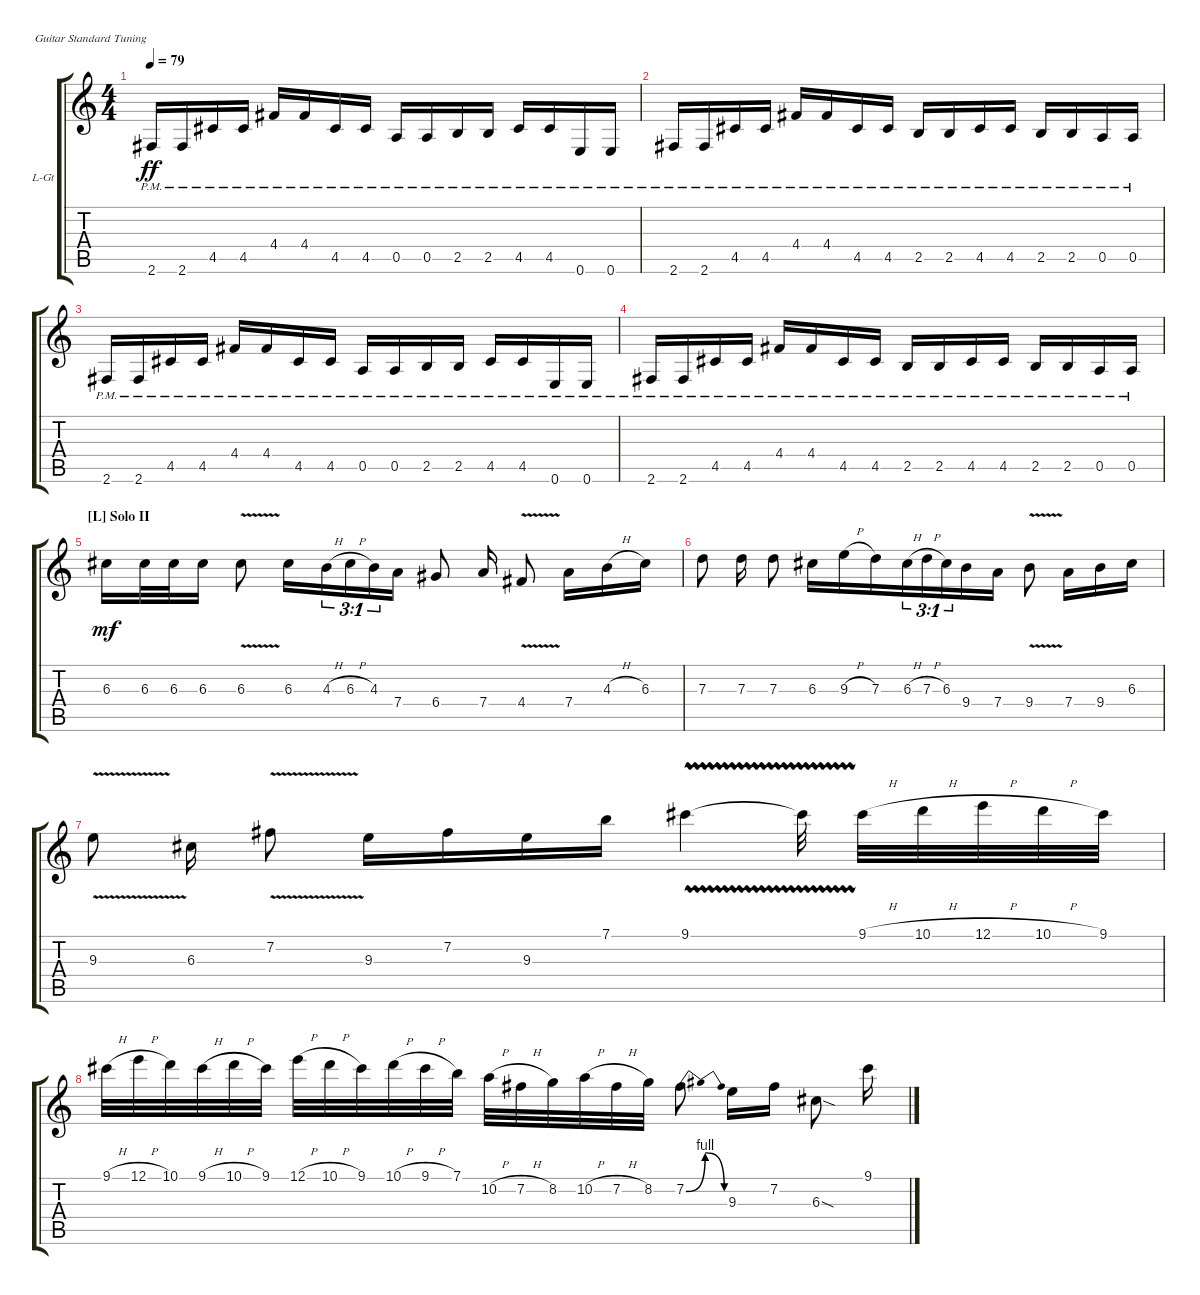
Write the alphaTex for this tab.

\defaultSystemsLayout 4
\bracketExtendMode groupsimilarinstruments
\firstSystemTrackNameOrientation horizontal
\otherSystemsTrackNameOrientation horizontal
\track ("Lead Guitar" "L-Gt") {instrument distortionguitar}
\staff {score tabs}
\tuning (E4 B3 G3 D3 A2 E2)
\ts (4 4)
\tempo 79
\clef g2
\ks c
2.6{pm}.16{dy ff} 2.6{pm}.16 4.5{pm}.16 4.5{pm}.16 4.4{pm}.16 4.4{pm}.16 4.5{pm}.16 4.5{pm}.16 0.5{pm}.16 0.5{pm}.16 2.5{pm}.16 2.5{pm}.16 4.5{pm}.16 4.5{pm}.16 0.6{pm}.16 0.6{pm}.16 |
2.6{pm}.16 2.6{pm}.16 4.5{pm}.16 4.5{pm}.16 4.4{pm}.16 4.4{pm}.16 4.5{pm}.16 4.5{pm}.16 2.5{pm}.16 2.5{pm}.16 4.5{pm}.16 4.5{pm}.16 2.5{pm}.16 2.5{pm}.16 0.5{pm}.16 0.5{pm}.16 |
2.6{pm}.16 2.6{pm}.16 4.5{pm}.16 4.5{pm}.16 4.4{pm}.16 4.4{pm}.16 4.5{pm}.16 4.5{pm}.16 0.5{pm}.16 0.5{pm}.16 2.5{pm}.16 2.5{pm}.16 4.5{pm}.16 4.5{pm}.16 0.6{pm}.16 0.6{pm}.16 |
2.6{pm}.16 2.6{pm}.16 4.5{pm}.16 4.5{pm}.16 4.4{pm}.16 4.4{pm}.16 4.5{pm}.16 4.5{pm}.16 2.5{pm}.16 2.5{pm}.16 4.5{pm}.16 4.5{pm}.16 2.5{pm}.16 2.5{pm}.16 0.5{pm}.16 0.5{pm}.16 |
\section ("L" "Solo II")
6.3.16{dy mf beam merge} 6.3.32 6.3.32 6.3.16{beam split} 6.3{v}.8{beam split} 6.3.16{beam merge} 4.3{h}.16{tu (3 1) beam merge} 6.3{h}.16{tu (3 1)} 4.3.16{tu (3 1) beam merge} 7.4.16{beam split} 6.4.8{beam split} 7.4.16{beam split} 4.4{v}.8{beam split} 7.4.16 4.3{h}.16 6.3.16 |
7.3.8{beam split} 7.3.16{beam split} 7.3.8{beam split} 6.3.16 9.3{h}.16 7.3.16{beam merge} 6.3{h}.16{tu (3 1)} 7.3{h}.16{tu (3 1)} 6.3.16{tu (3 1) beam merge} 9.4.16{beam merge} 7.4.16{beam split} 9.4{v}.8 7.4.16 9.4.16 6.3.16 |
9.3{v}.8{beam split} 6.3.16{beam split} 7.2{v}.8 9.3.16 7.2.16 9.3.16{beam merge} 7.1.16 9.1{vw}.4 9.1{t}.32{beam split} 9.1{h}.32 10.1{h}.32 12.1{h}.32 10.1{h}.32 9.1.32 |
9.1{h}.32 12.1{h}.32 10.1.32{beam merge} 9.1{h}.32{beam merge} 10.1{h}.32 9.1.32{beam split} 12.1{h}.32{beam merge} 10.1{h}.32{beam merge} 9.1.32{beam merge} 10.1{h}.32{beam merge} 9.1{h}.32{beam merge} 7.1.32{beam split} 10.2{h}.32{beam merge} 7.2{h}.32{beam merge} 8.2.32{beam merge} 10.2{h}.32{beam merge} 7.2{h}.32 8.2.32{beam split} 7.2{be (bendrelease 0 0 10.2 4 20.4 4 30 0)}.8{beam split} 9.3.16{beam merge} 7.2.16{beam split} 6.3{sod}.8{beam split} 9.1.16
